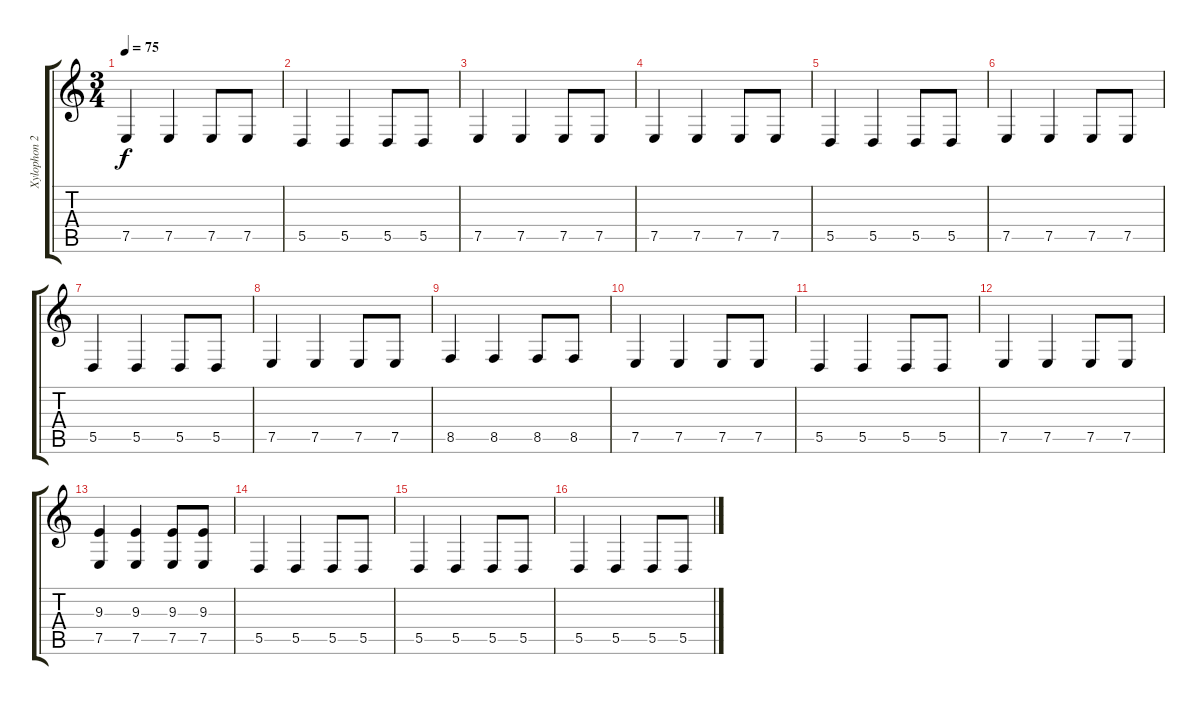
\track ("Xylophon 2" "Xylophon 2") {instrument timpani}
\staff {score tabs}
\tuning (E4 B3 G3 D3 A2 E2) {hide}
\ts (3 4)
\tempo 75
\clef g2
\ks c
7.5.4{dy f} 7.5.4 7.5.8 7.5.8 |
5.5.4 5.5.4 5.5.8 5.5.8 |
7.5.4 7.5.4 7.5.8 7.5.8 |
7.5.4 7.5.4 7.5.8 7.5.8 |
5.5.4 5.5.4 5.5.8 5.5.8 |
7.5.4 7.5.4 7.5.8 7.5.8 |
5.5.4 5.5.4 5.5.8 5.5.8 |
7.5.4 7.5.4 7.5.8 7.5.8 |
8.5.4 8.5.4 8.5.8 8.5.8 |
7.5.4 7.5.4 7.5.8 7.5.8 |
5.5.4 5.5.4 5.5.8 5.5.8 |
7.5.4 7.5.4 7.5.8 7.5.8 |
(9.3 7.5).4 (9.3 7.5).4 (9.3 7.5).8 (9.3 7.5).8 |
5.5.4 5.5.4 5.5.8 5.5.8 |
5.5.4 5.5.4 5.5.8 5.5.8 |
5.5.4 5.5.4 5.5.8 5.5.8
